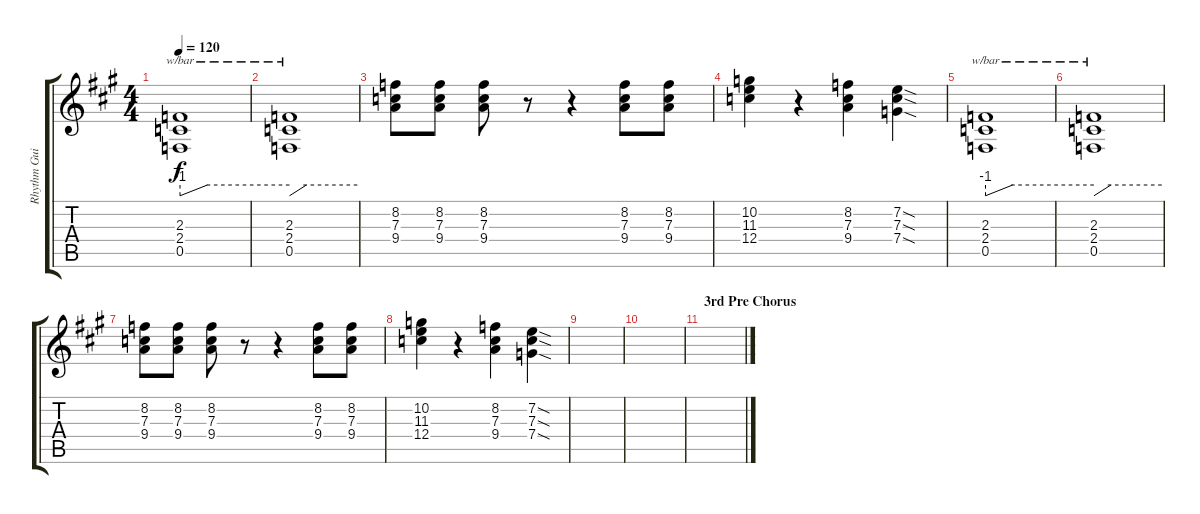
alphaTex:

\track ("Rhythm Guitar 2" "Rhythm Gui") {instrument overdrivenguitar}
\staff {score tabs}
\tuning (D4 A3 F3 C3 G2 D2) {hide}
\ts (4 4)
\tempo 120
\clef g2
\ks a
(2.3 2.4 0.5).1{tbe (custom default 0 -4 15 0 60 0) dy f} |
(2.3 2.4 0.5).1{tbe (custom default 0 -4 15 0 60 0)} |
(8.2 7.3 9.4).8 (8.2 7.3 9.4).8 (8.2 7.3 9.4).8 r.8 r.4 (8.2 7.3 9.4).8 (8.2 7.3 9.4).8 |
(10.2 11.3 12.4).4 r.4 (8.2 7.3 9.4).4 (7.2{sod} 7.3{sod} 7.4{sod}).4 |
(2.3 2.4 0.5).1{tbe (custom default 0 -4 15 0 60 0)} |
(2.3 2.4 0.5).1{tbe (custom default 0 -4 15 0 60 0)} |
(8.2 7.3 9.4).8 (8.2 7.3 9.4).8 (8.2 7.3 9.4).8 r.8 r.4 (8.2 7.3 9.4).8 (8.2 7.3 9.4).8 |
(10.2 11.3 12.4).4 r.4 (8.2 7.3 9.4).4 (7.2{sod} 7.3{sod} 7.4{sod}).4 |
|
|
\section ("" "3rd Pre Chorus")
